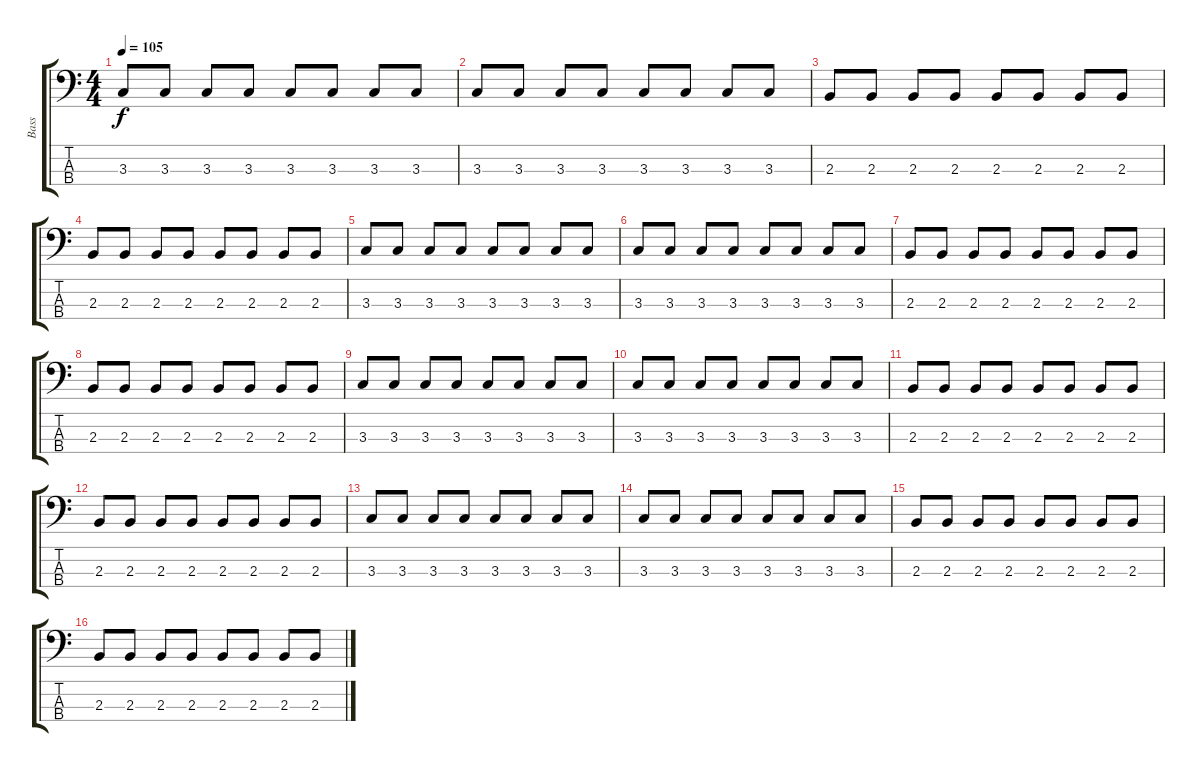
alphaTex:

\track ("Bass" "Bass") {instrument electricbassfinger}
\staff {score tabs}
\tuning (G2 D2 A1 E1) {hide}
\ts (4 4)
\tempo 105
\clef f4
\ks c
3.3.8{dy f} 3.3.8 3.3.8 3.3.8 3.3.8 3.3.8 3.3.8 3.3.8 |
3.3.8 3.3.8 3.3.8 3.3.8 3.3.8 3.3.8 3.3.8 3.3.8 |
2.3.8 2.3.8 2.3.8 2.3.8 2.3.8 2.3.8 2.3.8 2.3.8 |
2.3.8 2.3.8 2.3.8 2.3.8 2.3.8 2.3.8 2.3.8 2.3.8 |
3.3.8 3.3.8 3.3.8 3.3.8 3.3.8 3.3.8 3.3.8 3.3.8 |
3.3.8 3.3.8 3.3.8 3.3.8 3.3.8 3.3.8 3.3.8 3.3.8 |
2.3.8 2.3.8 2.3.8 2.3.8 2.3.8 2.3.8 2.3.8 2.3.8 |
2.3.8 2.3.8 2.3.8 2.3.8 2.3.8 2.3.8 2.3.8 2.3.8 |
3.3.8 3.3.8 3.3.8 3.3.8 3.3.8 3.3.8 3.3.8 3.3.8 |
3.3.8 3.3.8 3.3.8 3.3.8 3.3.8 3.3.8 3.3.8 3.3.8 |
2.3.8 2.3.8 2.3.8 2.3.8 2.3.8 2.3.8 2.3.8 2.3.8 |
2.3.8 2.3.8 2.3.8 2.3.8 2.3.8 2.3.8 2.3.8 2.3.8 |
3.3.8 3.3.8 3.3.8 3.3.8 3.3.8 3.3.8 3.3.8 3.3.8 |
3.3.8 3.3.8 3.3.8 3.3.8 3.3.8 3.3.8 3.3.8 3.3.8 |
2.3.8 2.3.8 2.3.8 2.3.8 2.3.8 2.3.8 2.3.8 2.3.8 |
2.3.8 2.3.8 2.3.8 2.3.8 2.3.8 2.3.8 2.3.8 2.3.8
